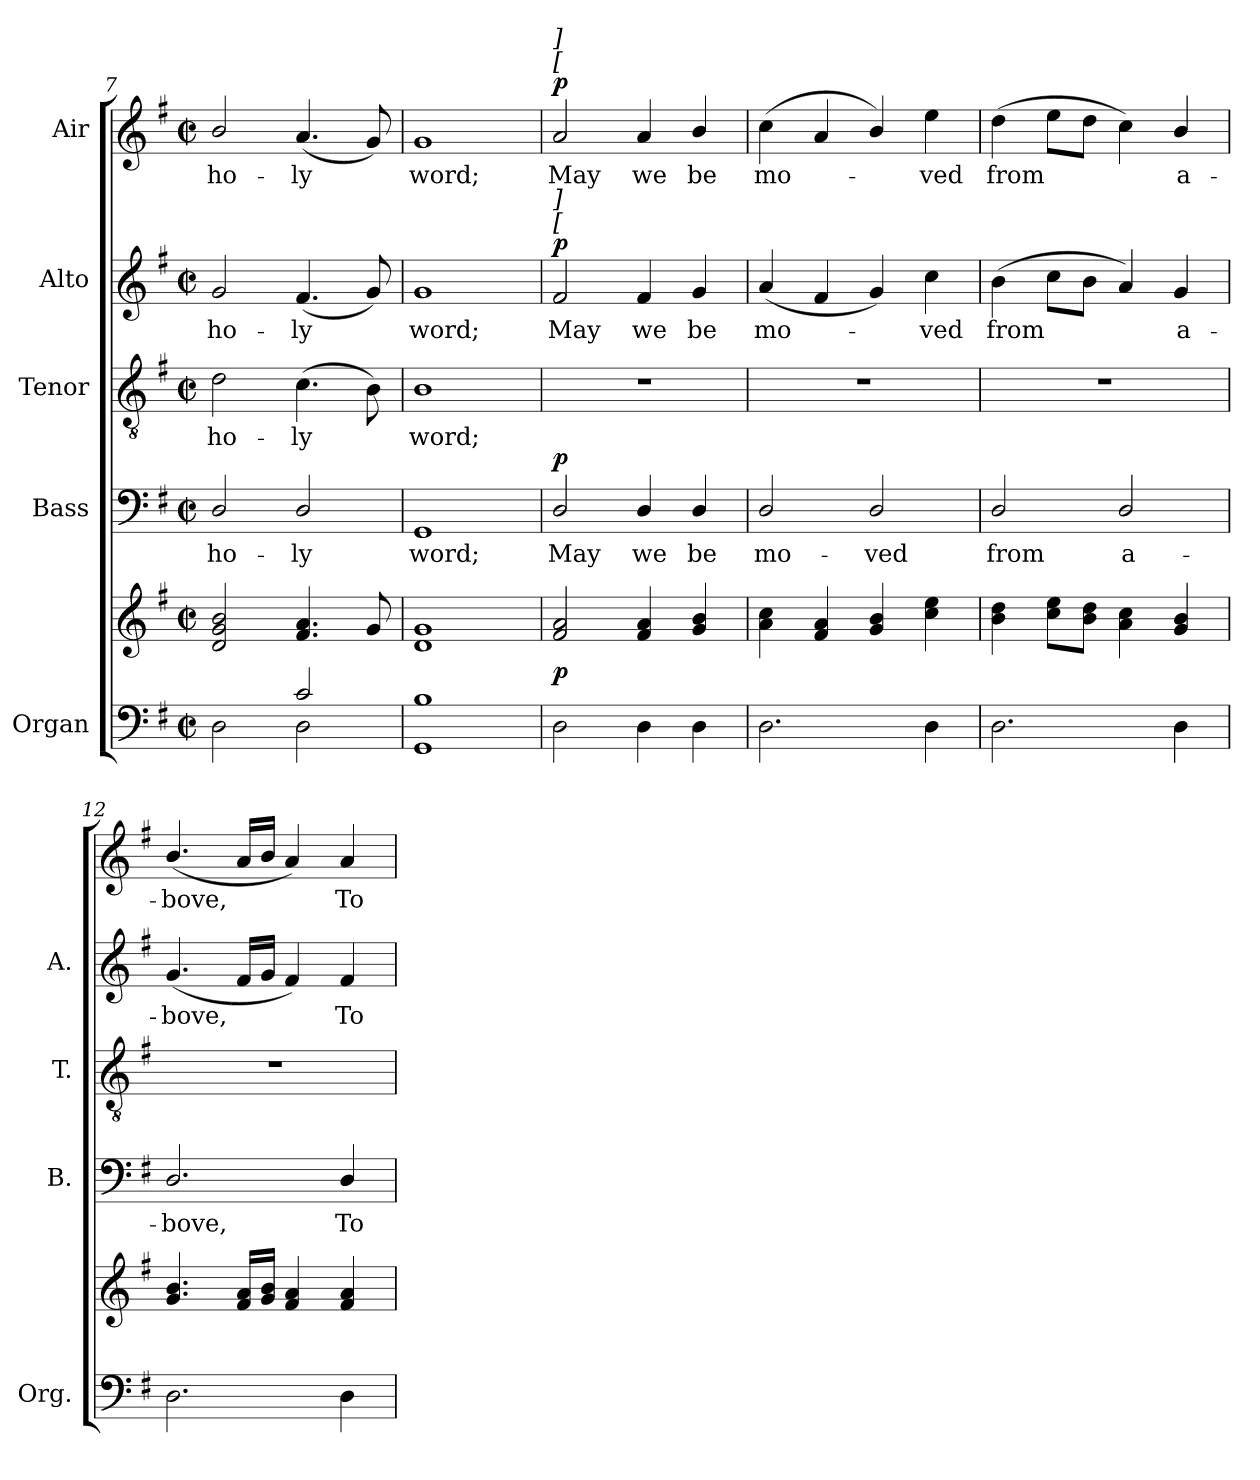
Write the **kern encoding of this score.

**kern	**kern	**dynam	**kern	**text	**dynam	**kern	**text	**kern	**text	**dynam	**kern	**text	**dynam
*part5	*part5	*part5	*part4	*part4	*part4	*part3	*part3	*part2	*part2	*part2	*part1	*part1	*part1
*staff6	*staff5	*staff5/6	*staff4	*staff4	*staff4	*staff3	*staff3	*staff2	*staff2	*staff2	*staff1	*staff1	*staff1
*I"Organ	*	*	*I"Bass	*	*	*I"Tenor	*	*I"Alto	*	*	*I"Air	*	*
*I'Org.	*	*	*I'B.	*	*	*I'T.	*	*I'A.	*	*	*	*	*
*clefF4	*clefG2	*	*clefF4	*	*	*clefGv2	*	*clefG2	*	*	*clefG2	*	*
*	*	*	*	*	*	*ITrd7c12	*	*	*	*	*	*	*
*k[f#]	*k[f#]	*	*k[f#]	*	*	*k[f#]	*	*k[f#]	*	*	*k[f#]	*	*
*G:	*G:	*	*G:	*	*	*G:	*	*G:	*	*	*G:	*	*
*M2/2	*M2/2	*	*M2/2	*	*	*M2/2	*	*M2/2	*	*	*M2/2	*	*
*met(c|)	*met(c|)	*	*met(c|)	*	*	*met(c|)	*	*met(c|)	*	*	*met(c|)	*	*
=7	=7	=7	=7	=7	=7	=7	=7	=7	=7	=7	=7	=7	=7
*^	*	*	*	*	*	*	*	*	*	*	*	*	*
!	!	!	!	!	!LO:LY:b:color=#000000	!	!	!	!	!	!	!	!	!
!	!	!	!	!	!	!	!	!LO:LY:b:color=#000000	!	!	!	!	!	!
!	!	!	!	!	!	!	!	!	!	!LO:LY:b:color=#000000	!	!	!	!
!	!	!	!	!	!	!	!	!	!	!	!	!	!LO:LY:b:color=#000000	!
2Di\	2ryy	2di/ 2gi 2bi	.	2Di/	ho-	.	2Di\	ho-	2gi/	ho-	.	2bi/	ho-	.
!	!	!	!	!	!LO:LY:b:color=#000000	!	!	!	!	!	!	!	!	!
!	!	!	!	!	!	!	!	!LO:LY:b:color=#000000	!	!	!	!	!	!
!	!	!	!	!	!	!	!	!	!	!LO:LY:b:color=#000000	!	!	!	!
!	!	!	!	!	!	!	!	!	!	!	!	!	!LO:LY:b:color=#000000	!
2ci/	2Di\	4.f#i/ 4.ai	.	2Di/	-ly	.	(4.Ci\	-ly	(4.f#i/	-ly	.	(4.ai/	-ly	.
.	.	8gi/	.	.	.	.	8BBi\)	.	8gi/)	.	.	8gi/)	.	.
=8	=8	=8	=8	=8	=8	=8	=8	=8	=8	=8	=8	=8	=8	=8
!	!	!	!	!	!LO:LY:b:color=#000000	!	!	!	!	!	!	!	!	!
!	!	!	!	!	!	!	!	!LO:LY:b:color=#000000	!	!	!	!	!	!
!	!	!	!	!	!	!	!	!	!	!LO:LY:b:color=#000000	!	!	!	!
!	!	!	!	!	!	!	!	!	!	!	!	!	!LO:LY:b:color=#000000	!
1Bi	1GGi	1di 1gi	.	1GGi	word;	.	1BBi	word;	1gi	word;	.	1gi	word;	.
*v	*v	*	*	*	*	*	*	*	*	*	*	*	*	*
!!LO:LB:g=z
=9	=9	=9	=9	=9	=9	=9	=9	=9	=9	=9	=9	=9	=9
*^	*	*	*	*	*	*	*	*	*	*	*	*	*
!	!	!	!	!	!LO:LY:b:color=#000000	!	!	!	!	!	!	!	!	!
*v	*v	*	*	*	*	*	*	*	*	*	*	*	*	*
*^	*	*	*	*	*	*	*	*	*	*	*	*	*
!	!	!	!	!	!	!	!	!	!	!LO:LY:b:color=#000000	!	!	!	!
*v	*v	*	*	*	*	*	*	*	*	*	*	*	*	*
*^	*	*	*	*	*	*	*	*	*	*	*	*	*
!	!	!	!	!	!	!	!	!	!	!	!	!LO:TX:a:i:t=[	!	!
!	!	!	!	!	!	!	!	!	!	!	!	!LO:TX:a:i:t=]	!	!
!	!	!	!	!	!	!	!	!	!LO:TX:a:i:t=[	!	!	!	!	!
!	!	!	!	!	!	!	!	!	!LO:TX:a:i:t=]	!	!	!	!	!
!	!	!	!	!	!	!	!	!	!	!	!	!	!LO:LY:b:color=#000000	!
*v	*v	*	*	*	*	*	*	*	*	*	*	*	*	*
2Di\	2f#i/ 2ai	p	2Di/	May	p	1r	.	2f#i/	May	p	2ai/	May	p
!	!	!	!	!LO:LY:b:color=#000000	!	!	!	!	!	!	!	!	!
!	!	!	!	!	!	!	!	!	!LO:LY:b:color=#000000	!	!	!	!
!	!	!	!	!	!	!	!	!	!	!	!	!LO:LY:b:color=#000000	!
4Di\	4f#i/ 4ai	.	4Di/	we	.	.	.	4f#i/	we	.	4ai/	we	.
!	!	!	!	!LO:LY:b:color=#000000	!	!	!	!	!	!	!	!	!
!	!	!	!	!	!	!	!	!	!LO:LY:b:color=#000000	!	!	!	!
!	!	!	!	!	!	!	!	!	!	!	!	!LO:LY:b:color=#000000	!
4Di\	4gi/ 4bi	.	4Di/	be	.	.	.	4gi/	be	.	4bi/	be	.
=10	=10	=10	=10	=10	=10	=10	=10	=10	=10	=10	=10	=10	=10
!	!	!	!	!LO:LY:b:color=#000000	!	!	!	!	!	!	!	!	!
!	!	!	!	!	!	!	!	!	!LO:LY:b:color=#000000	!	!	!	!
!	!	!	!	!	!	!	!	!	!	!	!	!LO:LY:b:color=#000000	!
2.Di\	4ai\ 4cci	.	2Di/	mo-	.	1r	.	(4ai/	mo-	.	(4cci\	mo-	.
.	4f#i/ 4ai	.	.	.	.	.	.	4f#i/	.	.	4ai/	.	.
!	!	!	!	!LO:LY:b:color=#000000	!	!	!	!	!	!	!	!	!
.	4gi/ 4bi	.	2Di/	-ved	.	.	.	4gi/)	.	.	4bi/)	.	.
!	!	!	!	!	!	!	!	!	!LO:LY:b:color=#000000	!	!	!	!
!	!	!	!	!	!	!	!	!	!	!	!	!LO:LY:b:color=#000000	!
4Di\	4cci\ 4eei	.	.	.	.	.	.	4cci\	-ved	.	4eei\	-ved	.
=11	=11	=11	=11	=11	=11	=11	=11	=11	=11	=11	=11	=11	=11
!	!	!	!	!LO:LY:b:color=#000000	!	!	!	!	!	!	!	!	!
!	!	!	!	!	!	!	!	!	!LO:LY:b:color=#000000	!	!	!	!
!	!	!	!	!	!	!	!	!	!	!	!	!LO:LY:b:color=#000000	!
2.Di\	4bi\ 4ddi	.	2Di/	from	.	1r	.	(4bi\	from	.	(4ddi\	from	.
.	8cci\ 8eei\L	.	.	.	.	.	.	8cci\L	.	.	8eei\L	.	.
.	8bi\ 8ddi\J	.	.	.	.	.	.	8bi\J	.	.	8ddi\J	.	.
!	!	!	!	!LO:LY:b:color=#000000	!	!	!	!	!	!	!	!	!
.	4ai\ 4cci	.	2Di/	a-	.	.	.	4ai/)	.	.	4cci\)	.	.
!	!	!	!	!	!	!	!	!	!LO:LY:b:color=#000000	!	!	!	!
!	!	!	!	!	!	!	!	!	!	!	!	!LO:LY:b:color=#000000	!
4Di\	4gi/ 4bi	.	.	.	.	.	.	4gi/	a-	.	4bi/	a-	.
=12	=12	=12	=12	=12	=12	=12	=12	=12	=12	=12	=12	=12	=12
!	!	!	!	!LO:LY:b:color=#000000	!	!	!	!	!	!	!	!	!
!	!	!	!	!	!	!	!	!	!LO:LY:b:color=#000000	!	!	!	!
!	!	!	!	!	!	!	!	!	!	!	!	!LO:LY:b:color=#000000	!
2.Di\	4.gi/ 4.bi	.	2.Di/	-bove,	.	1r	.	(4.gi/	-bove,	.	(4.bi/	-bove,	.
.	16f#i/ 16ai/LL	.	.	.	.	.	.	16f#i/LL	.	.	16ai/LL	.	.
.	16gi/ 16bi/JJ	.	.	.	.	.	.	16gi/JJ	.	.	16bi/JJ	.	.
.	4f#i/ 4ai	.	.	.	.	.	.	4f#i/)	.	.	4ai/)	.	.
!	!	!	!	!LO:LY:b:color=#000000	!	!	!	!	!	!	!	!	!
!	!	!	!	!	!	!	!	!	!LO:LY:b:color=#000000	!	!	!	!
!	!	!	!	!	!	!	!	!	!	!	!	!LO:LY:b:color=#000000	!
4Di\	4f#i/ 4ai	.	4Di/	To	.	.	.	4f#i/	To	.	4ai/	To	.
=	=	=	=	=	=	=	=	=	=	=	=	=	=
*-	*-	*-	*-	*-	*-	*-	*-	*-	*-	*-	*-	*-	*-
